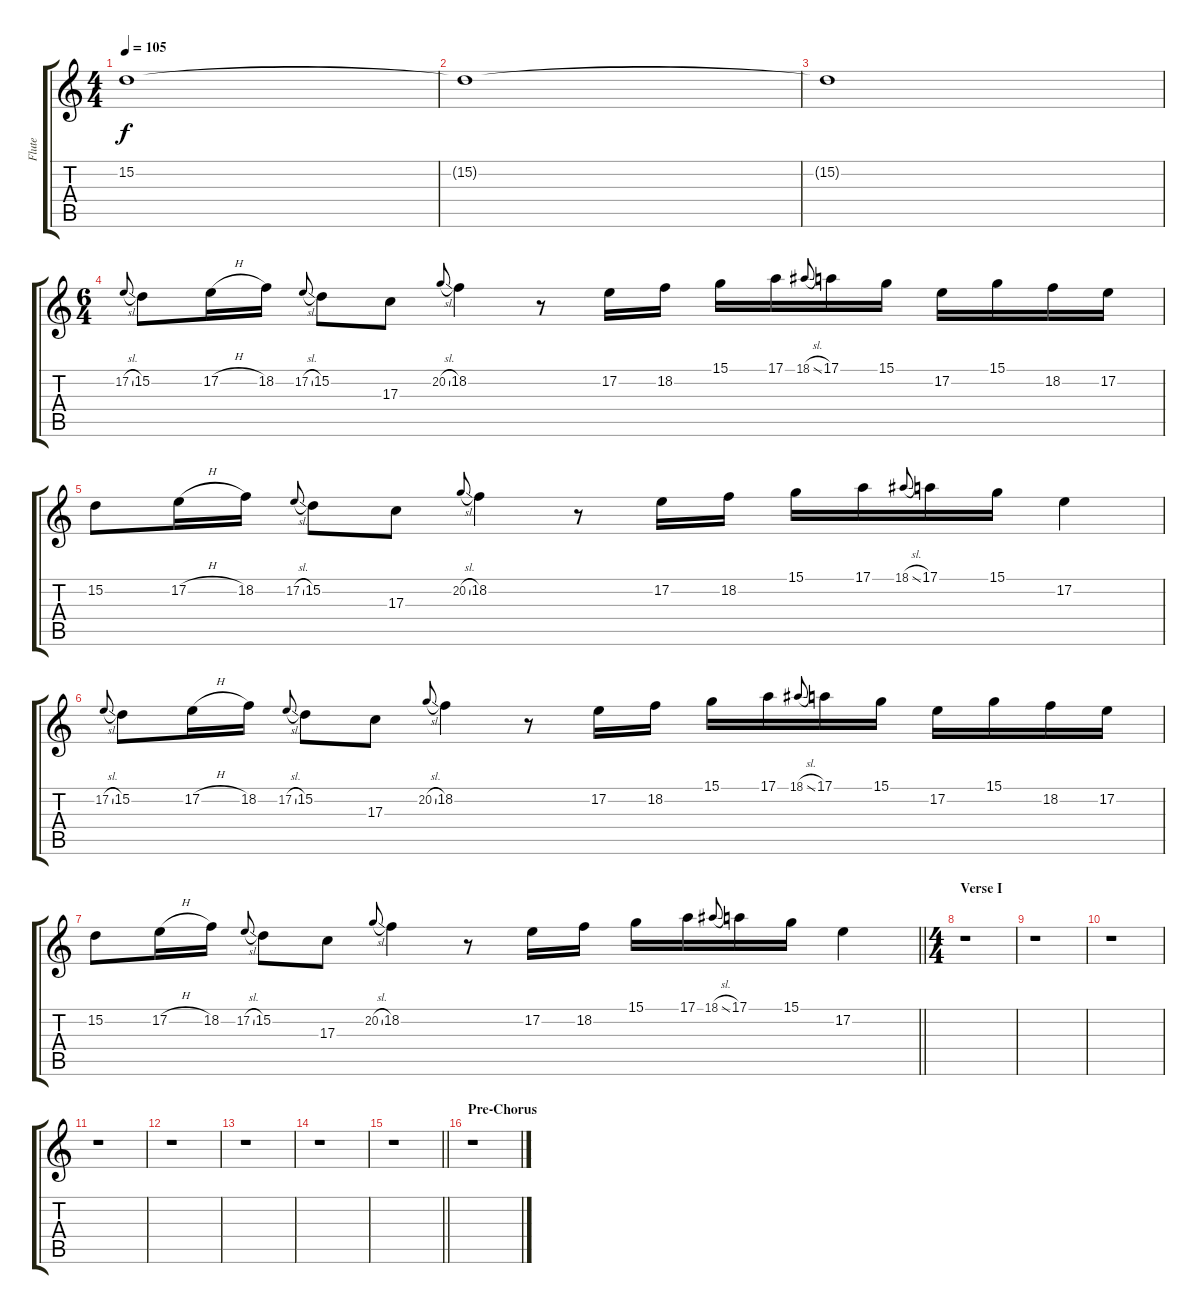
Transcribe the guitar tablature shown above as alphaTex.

\track ("Flute" "Flute") {instrument piccolo}
\staff {score tabs}
\tuning (E4 B3 G3 D3 A2 E2) {hide}
\ts (4 4)
\tempo 105
\clef g2
\ks c
15.2{t}.1{dy f} |
15.2{t}.1 |
15.2{t}.1 |
\ts (6 4)
17.2{sl}.8{gr onbeat} 15.2.8 17.2{h}.16 18.2.16 17.2{sl}.8{gr onbeat} 15.2.8 17.3.8 20.2{sl}.8{gr onbeat} 18.2.4 r.8 17.2.16 18.2.16 15.1.16 17.1.16 18.1{sl}.8{gr onbeat} 17.1.16 15.1.16 17.2.16 15.1.16 18.2.16 17.2.16 |
15.2.8 17.2{h}.16 18.2.16 17.2{sl}.8{gr onbeat} 15.2.8 17.3.8 20.2{sl}.8{gr onbeat} 18.2.4 r.8 17.2.16 18.2.16 15.1.16 17.1.16 18.1{sl}.8{gr onbeat} 17.1.16 15.1.16 17.2.4 |
17.2{sl}.8{gr onbeat} 15.2.8 17.2{h}.16 18.2.16 17.2{sl}.8{gr onbeat} 15.2.8 17.3.8 20.2{sl}.8{gr onbeat} 18.2.4 r.8 17.2.16 18.2.16 15.1.16 17.1.16 18.1{sl}.8{gr onbeat} 17.1.16 15.1.16 17.2.16 15.1.16 18.2.16 17.2.16 |
\barLineRight lightlight
15.2.8 17.2{h}.16 18.2.16 17.2{sl}.8{gr onbeat} 15.2.8 17.3.8 20.2{sl}.8{gr onbeat} 18.2.4 r.8 17.2.16 18.2.16 15.1.16 17.1.16 18.1{sl}.8{gr onbeat} 17.1.16 15.1.16 17.2.4 |
\ts (4 4)
\section ("" "Verse I")
r.1 |
r.1 |
r.1 |
r.1 |
r.1 |
r.1 |
r.1 |
\barLineRight lightlight
r.1 |
\section ("" "Pre-Chorus")
r.1
